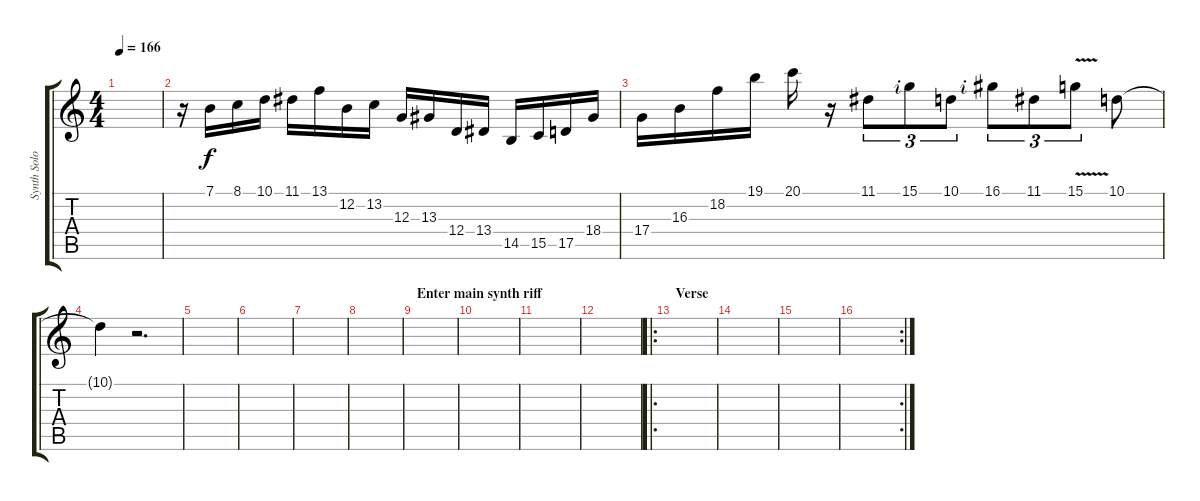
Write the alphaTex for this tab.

\track ("Synth Solo" "Synth Solo") {instrument lead2sawtooth}
\staff {score tabs}
\tuning (E4 B3 G3 D3 A2 E2) {hide}
\ts (4 4)
\tempo 166
\clef g2
\ks c
|
r.16 7.1.16 8.1.16 10.1.16 11.1.16 13.1.16 12.2.16 13.2.16 12.3.16 13.3.16 12.4.16 13.4.16 14.5.16 15.5.16 17.5.16 18.4.16 |
17.4.16 16.3.16 18.2.16 19.1.16 20.1.16 r.16 11.1.8{tu (3 2)} 15.1{rf 2}.8{tu (3 2)} 10.1.8{tu (3 2)} 16.1{rf 2}.8{tu (3 2)} 11.1.8{tu (3 2)} 15.1{v}.8{tu (3 2)} 10.1.8 |
10.1{t}.4 r.2{d} |
|
|
|
|
\section ("" "Enter main synth riff")
|
|
|
|
\ro
\section ("" "Verse")
|
|
|
\rc 2
